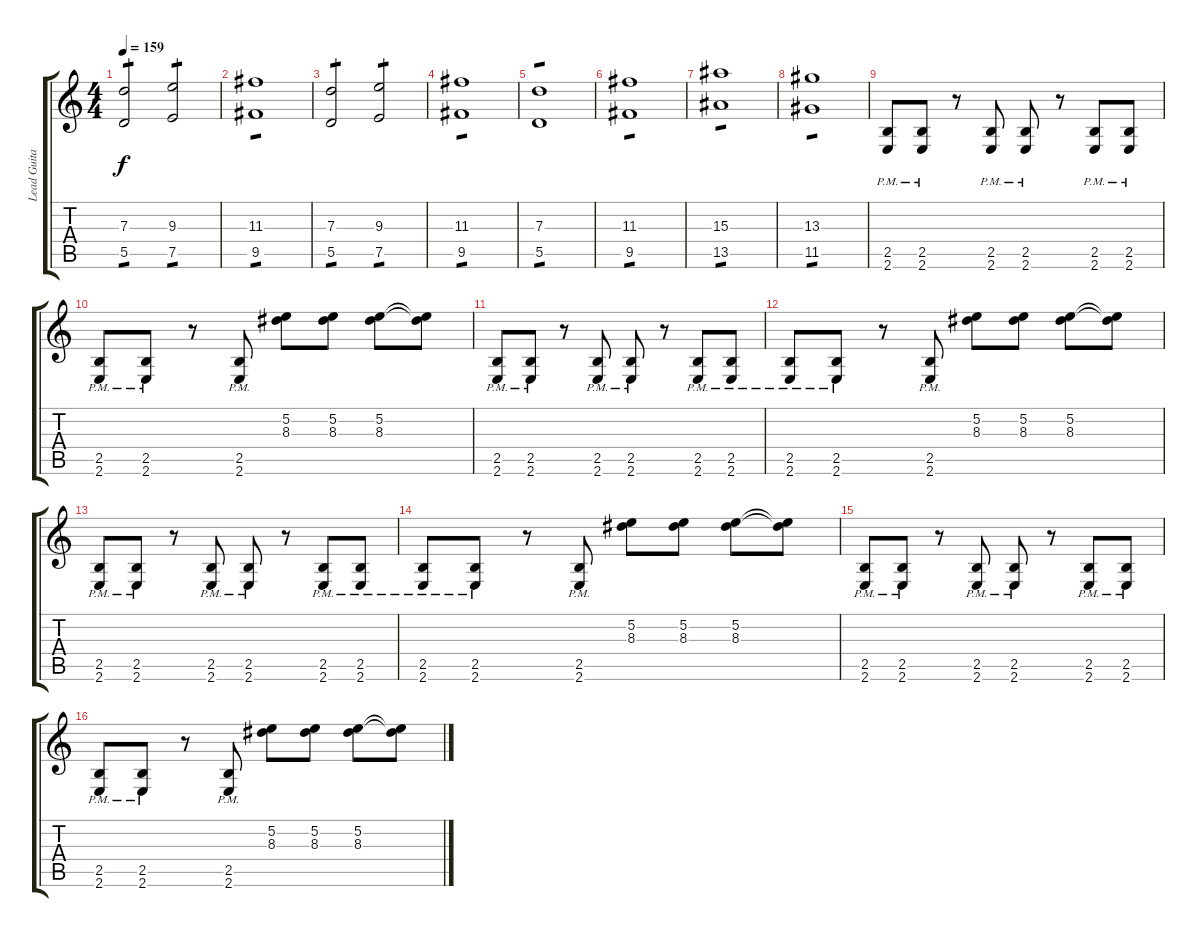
\track ("Lead Guitar" "Lead Guita") {instrument distortionguitar}
\staff {score tabs}
\tuning (E4 B3 G3 D3 A2 D2) {hide}
\ts (4 4)
\tempo 159
\clef g2
\ks c
(7.3 5.5).2{tp 1 dy f} (9.3 7.5).2{tp 1} |
(11.3 9.5).1{tp 1} |
(7.3 5.5).2{tp 1} (9.3 7.5).2{tp 1} |
(11.3 9.5).1{tp 1} |
(7.3 5.5).1{tp 1} |
(11.3 9.5).1{tp 1} |
(15.3 13.5).1{tp 1} |
(13.3 11.5).1{tp 1} |
(2.5 2.6{pm}).8 (2.5 2.6{pm}).8 r.8 (2.5 2.6{pm}).8 (2.5 2.6{pm}).8 r.8 (2.5 2.6{pm}).8 (2.5 2.6{pm}).8 |
(2.5 2.6{pm}).8 (2.5 2.6{pm}).8 r.8 (2.5 2.6{pm}).8 (5.2 8.3).8 (5.2 8.3).8 (5.2 8.3).8 (5.2{t} 8.3{t}).8 |
(2.5 2.6{pm}).8 (2.5 2.6{pm}).8 r.8 (2.5 2.6{pm}).8 (2.5 2.6{pm}).8 r.8 (2.5 2.6{pm}).8 (2.5 2.6{pm}).8 |
(2.5 2.6{pm}).8 (2.5 2.6{pm}).8 r.8 (2.5 2.6{pm}).8 (5.2 8.3).8 (5.2 8.3).8 (5.2 8.3).8 (5.2{t} 8.3{t}).8 |
(2.5 2.6{pm}).8 (2.5 2.6{pm}).8 r.8 (2.5 2.6{pm}).8 (2.5 2.6{pm}).8 r.8 (2.5 2.6{pm}).8 (2.5 2.6{pm}).8 |
(2.5 2.6{pm}).8 (2.5 2.6{pm}).8 r.8 (2.5 2.6{pm}).8 (5.2 8.3).8 (5.2 8.3).8 (5.2 8.3).8 (5.2{t} 8.3{t}).8 |
(2.5 2.6{pm}).8 (2.5 2.6{pm}).8 r.8 (2.5 2.6{pm}).8 (2.5 2.6{pm}).8 r.8 (2.5 2.6{pm}).8 (2.5 2.6{pm}).8 |
(2.5 2.6{pm}).8 (2.5 2.6{pm}).8 r.8 (2.5 2.6{pm}).8 (5.2 8.3).8 (5.2 8.3).8 (5.2 8.3).8 (5.2{t} 8.3{t}).8
